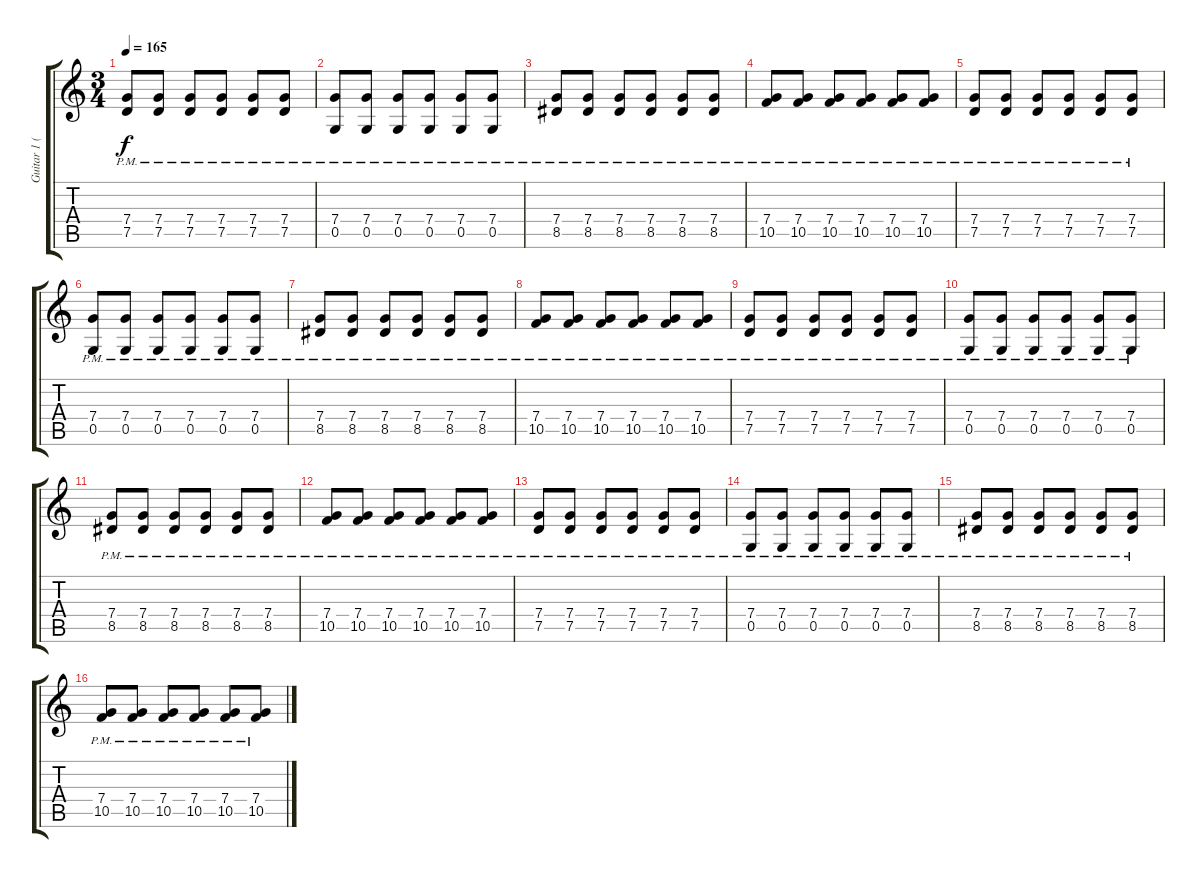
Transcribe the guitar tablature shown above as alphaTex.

\track ("Guitar 1 (Distorted- Tuck)" "Guitar 1 (") {instrument distortionguitar}
\staff {score tabs}
\tuning (D4 A3 F3 C3 G2 C2) {hide}
\ts (3 4)
\tempo 165
\clef g2
\ks c
(7.4{pm} 7.5{pm}).8{dy f} (7.4{pm} 7.5{pm}).8 (7.4{pm} 7.5{pm}).8 (7.4{pm} 7.5{pm}).8 (7.4{pm} 7.5{pm}).8 (7.4{pm} 7.5{pm}).8 |
(7.4{pm} 0.5{pm}).8 (7.4{pm} 0.5{pm}).8 (7.4{pm} 0.5{pm}).8 (7.4{pm} 0.5{pm}).8 (7.4{pm} 0.5{pm}).8 (7.4{pm} 0.5{pm}).8 |
(7.4{pm} 8.5{pm}).8 (7.4{pm} 8.5{pm}).8 (7.4{pm} 8.5{pm}).8 (7.4{pm} 8.5{pm}).8 (7.4{pm} 8.5{pm}).8 (7.4{pm} 8.5{pm}).8 |
(7.4{pm} 10.5{pm}).8 (7.4{pm} 10.5{pm}).8 (7.4{pm} 10.5{pm}).8 (7.4{pm} 10.5{pm}).8 (7.4{pm} 10.5{pm}).8 (7.4{pm} 10.5{pm}).8 |
(7.4{pm} 7.5{pm}).8 (7.4{pm} 7.5{pm}).8 (7.4{pm} 7.5{pm}).8 (7.4{pm} 7.5{pm}).8 (7.4{pm} 7.5{pm}).8 (7.4{pm} 7.5{pm}).8 |
(7.4{pm} 0.5{pm}).8 (7.4{pm} 0.5{pm}).8 (7.4{pm} 0.5{pm}).8 (7.4{pm} 0.5{pm}).8 (7.4{pm} 0.5{pm}).8 (7.4{pm} 0.5{pm}).8 |
(7.4{pm} 8.5{pm}).8 (7.4{pm} 8.5{pm}).8 (7.4{pm} 8.5{pm}).8 (7.4{pm} 8.5{pm}).8 (7.4{pm} 8.5{pm}).8 (7.4{pm} 8.5{pm}).8 |
(7.4{pm} 10.5{pm}).8 (7.4{pm} 10.5{pm}).8 (7.4{pm} 10.5{pm}).8 (7.4{pm} 10.5{pm}).8 (7.4{pm} 10.5{pm}).8 (7.4{pm} 10.5{pm}).8 |
(7.4{pm} 7.5{pm}).8 (7.4{pm} 7.5{pm}).8 (7.4{pm} 7.5{pm}).8 (7.4{pm} 7.5{pm}).8 (7.4{pm} 7.5{pm}).8 (7.4{pm} 7.5{pm}).8 |
(7.4{pm} 0.5{pm}).8 (7.4{pm} 0.5{pm}).8 (7.4{pm} 0.5{pm}).8 (7.4{pm} 0.5{pm}).8 (7.4{pm} 0.5{pm}).8 (7.4{pm} 0.5{pm}).8 |
(7.4{pm} 8.5{pm}).8 (7.4{pm} 8.5{pm}).8 (7.4{pm} 8.5{pm}).8 (7.4{pm} 8.5{pm}).8 (7.4{pm} 8.5{pm}).8 (7.4{pm} 8.5{pm}).8 |
(7.4{pm} 10.5{pm}).8 (7.4{pm} 10.5{pm}).8 (7.4{pm} 10.5{pm}).8 (7.4{pm} 10.5{pm}).8 (7.4{pm} 10.5{pm}).8 (7.4{pm} 10.5{pm}).8 |
(7.4{pm} 7.5{pm}).8 (7.4{pm} 7.5{pm}).8 (7.4{pm} 7.5{pm}).8 (7.4{pm} 7.5{pm}).8 (7.4{pm} 7.5{pm}).8 (7.4{pm} 7.5{pm}).8 |
(7.4{pm} 0.5{pm}).8 (7.4{pm} 0.5{pm}).8 (7.4{pm} 0.5{pm}).8 (7.4{pm} 0.5{pm}).8 (7.4{pm} 0.5{pm}).8 (7.4{pm} 0.5{pm}).8 |
(7.4{pm} 8.5{pm}).8 (7.4{pm} 8.5{pm}).8 (7.4{pm} 8.5{pm}).8 (7.4{pm} 8.5{pm}).8 (7.4{pm} 8.5{pm}).8 (7.4{pm} 8.5{pm}).8 |
(7.4{pm} 10.5{pm}).8 (7.4{pm} 10.5{pm}).8 (7.4{pm} 10.5{pm}).8 (7.4{pm} 10.5{pm}).8 (7.4{pm} 10.5{pm}).8 (7.4{pm} 10.5{pm}).8
